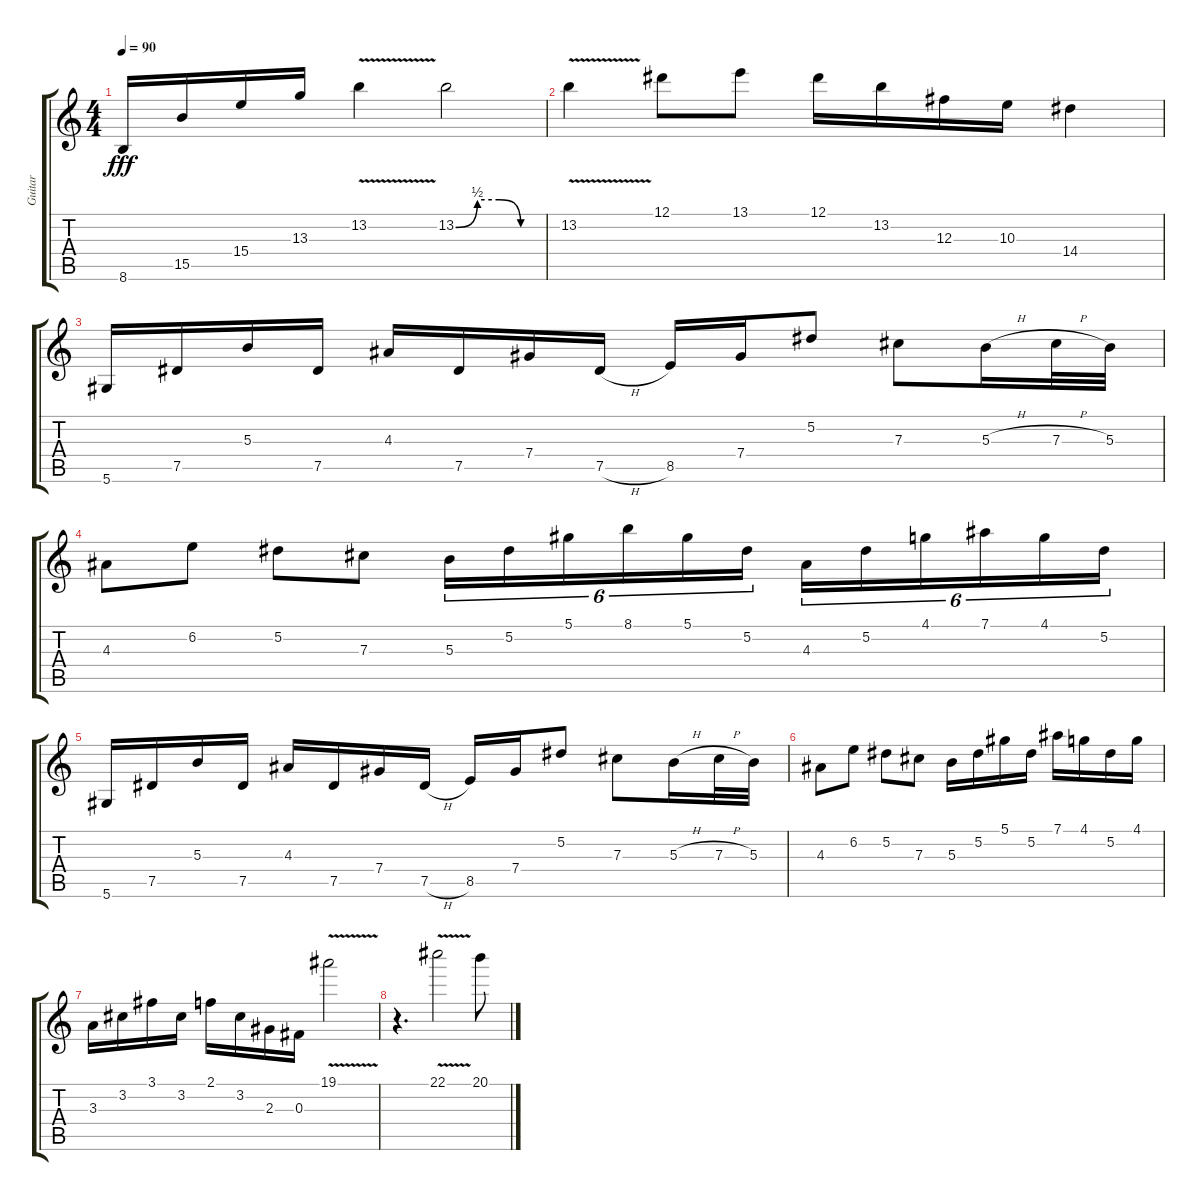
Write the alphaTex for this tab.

\track ("Guitar" "Guitar") {instrument distortionguitar}
\staff {score tabs}
\tuning (Eb4 Bb3 Gb3 Db3 Ab2 Eb2) {hide}
\ts (4 4)
\tempo 90
\clef g2
\ks c
8.6.16{dy fff} 15.5.16 15.4.16 13.3.16 13.2{v}.4 13.2{be (custom 0 0 15 2 30 2 45 0 60 0)}.2 |
13.2{v}.4 12.1.8 13.1.8 12.1.16 13.2.16 12.3.16 10.3.16 14.4.4 |
5.6.16 7.5.16 5.3.16 7.5.16 4.3.16 7.5.16 7.4.16 7.5{h}.16 8.5.16 7.4.16 5.2.8 7.3.8 5.3{h}.16 7.3{h}.32 5.3.32 |
4.3.8 6.2.8 5.2.8 7.3.8 5.3.16{tu (6 4)} 5.2.16{tu (6 4)} 5.1.16{tu (6 4)} 8.1.16{tu (6 4)} 5.1.16{tu (6 4)} 5.2.16{tu (6 4)} 4.3.16{tu (6 4)} 5.2.16{tu (6 4)} 4.1.16{tu (6 4)} 7.1.16{tu (6 4)} 4.1.16{tu (6 4)} 5.2.16{tu (6 4)} |
5.6.16 7.5.16 5.3.16 7.5.16 4.3.16 7.5.16 7.4.16 7.5{h}.16 8.5.16 7.4.16 5.2.8 7.3.8 5.3{h}.16 7.3{h}.32 5.3.32 |
4.3.8 6.2.8 5.2.8 7.3.8 5.3.16 5.2.16 5.1.16 5.2.16 7.1.16 4.1.16 5.2.16 4.1.16 |
3.3.16 3.2.16 3.1.16 3.2.16 2.1.16 3.2.16 2.3.16 0.3.16 19.1{v}.2 |
r.4{d} 22.1{v}.2 20.1.8
